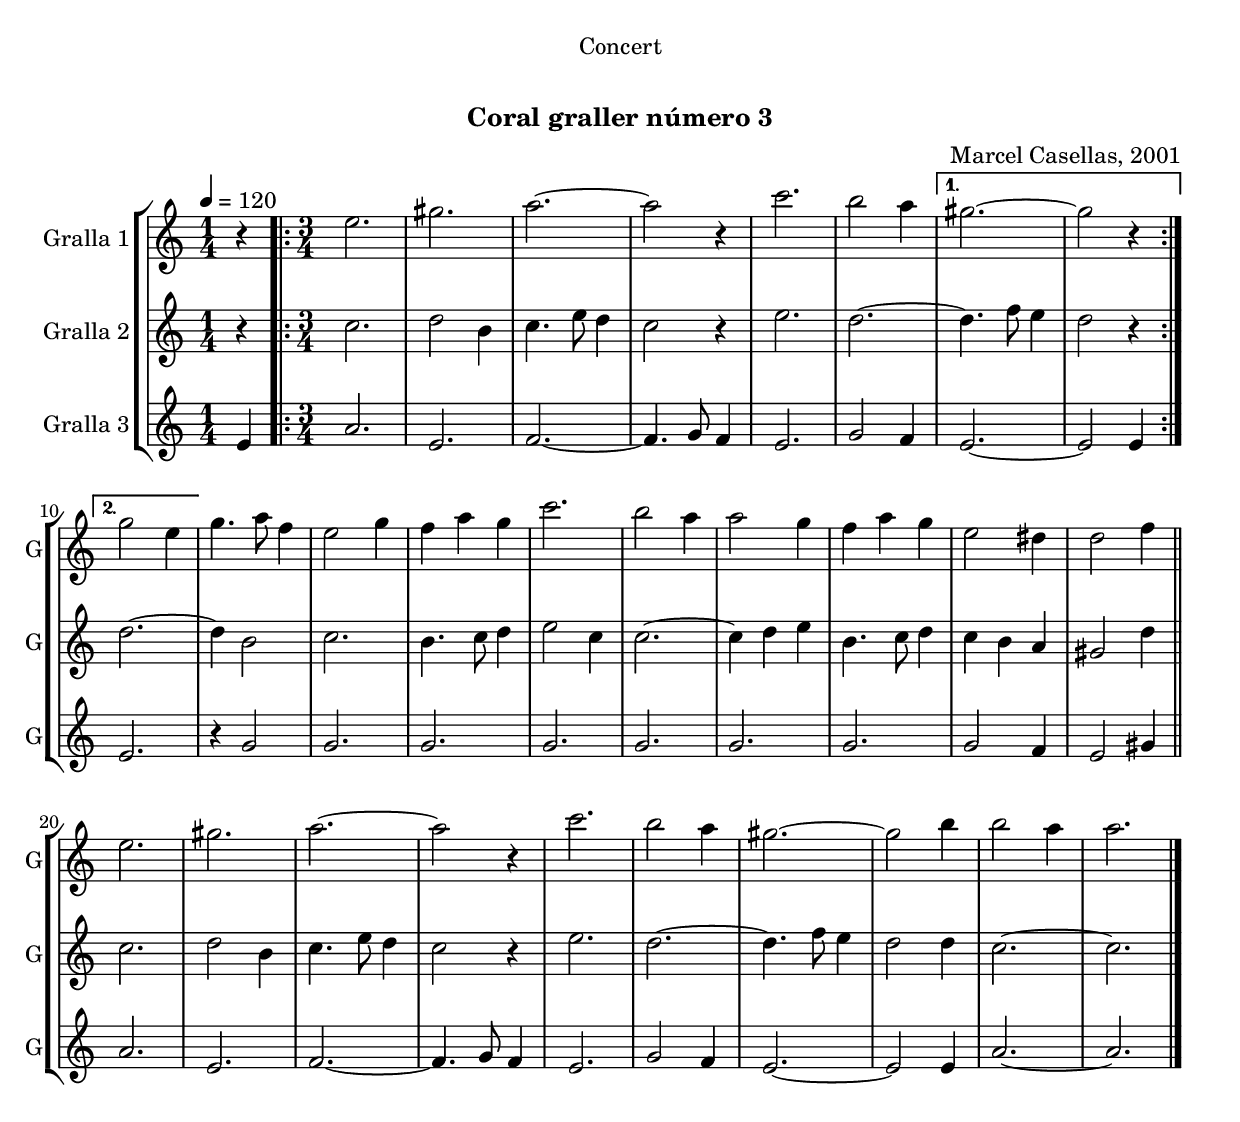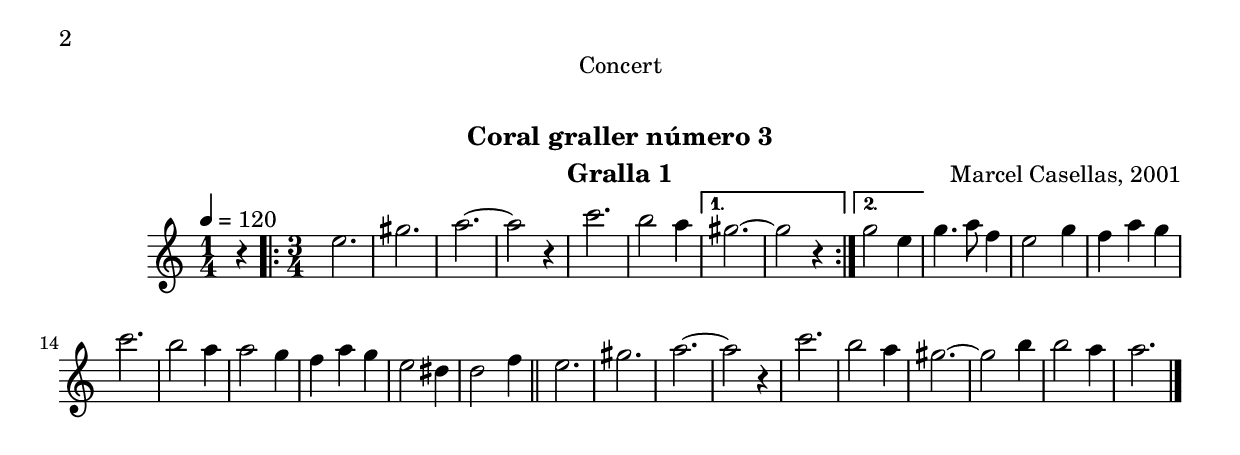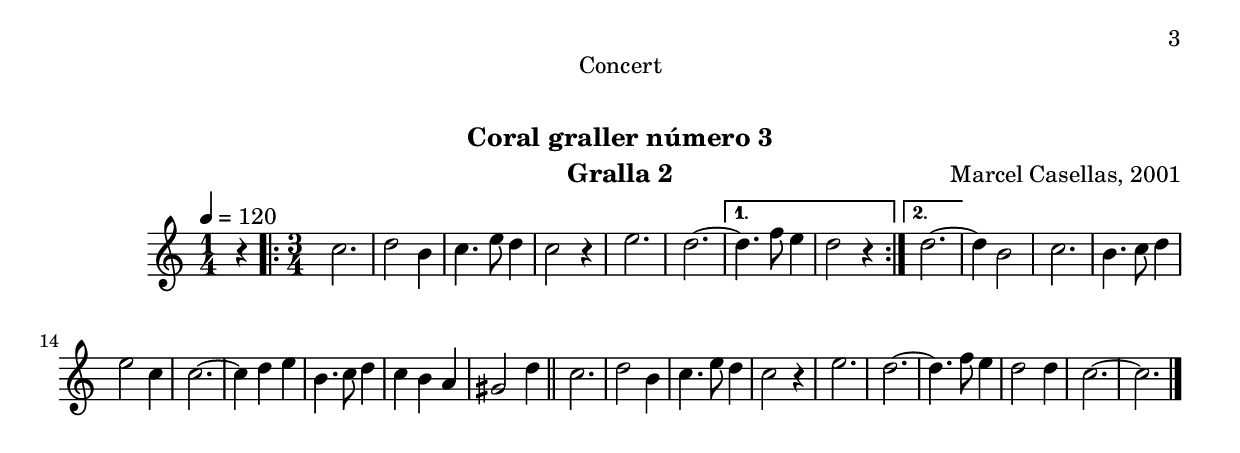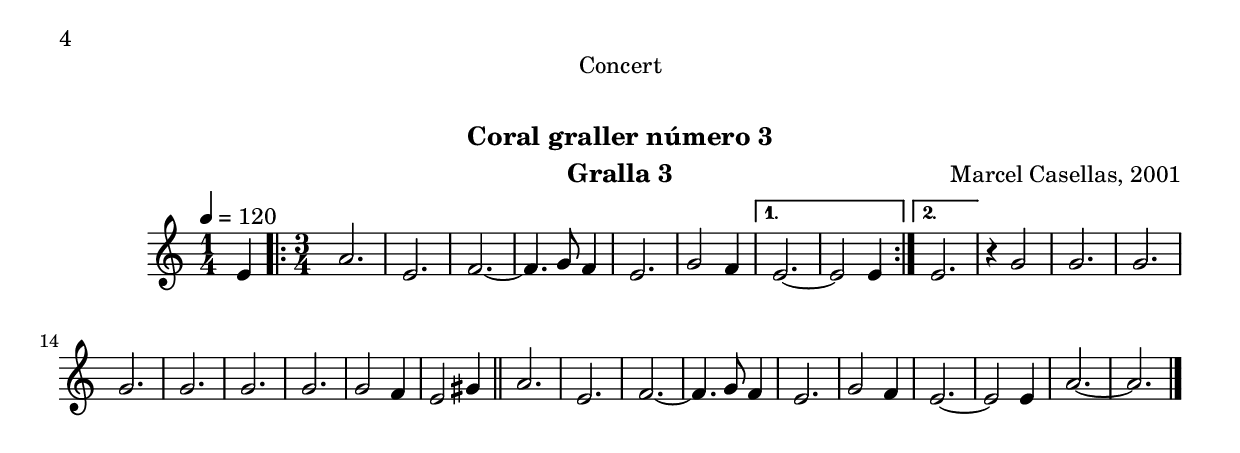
\version "2.16.0"

\header {
  dedication="Concert"
  title="  "
  subtitle="Coral graller número 3"
  subsubtitle=""
  poet=""
  meter=""
  piece=""
  composer="Marcel Casellas, 2001"
  arranger=""
  opus=""
  instrument=""
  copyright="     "
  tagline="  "
}

liniaroAa =
\relative e''
{
  \tempo 4=120
  \clef treble
  \key c \major
  \time 1/4
  r4  |
  \time 3/4   \repeat volta 2 { e2.  |
  gis2.  |
  a2. ~  |
  %05
  a2 r4  |
  c2.  |
  b2 a4 }
  \alternative { { gis2. ~  |
  gis2 r4 }
  %10
  { g2 e4 } }
  g4. a8 f4  |
  e2 g4  |
  f4 a g  |
  c2.  |
  %15
  b2 a4  |
  a2 g4  |
  f4 a g  |
  e2 dis4  |
  d2 f4  \bar "||"
  %20
  e2.  |
  gis2.  |
  a2. ~  |
  a2 r4  |
  c2.  |
  %25
  b2 a4  |
  gis2. ~  |
  gis2 b4  |
  b2 a4  |
  a2.  \bar "|."
}

liniaroAb =
\relative c''
{
  \tempo 4=120
  \clef treble
  \key c \major
  \time 1/4
  r4  |
  \time 3/4   \repeat volta 2 { c2.  |
  d2 b4  |
  c4. e8 d4  |
  %05
  c2 r4  |
  e2.  |
  d2. ~ }
  \alternative { { d4. f8 e4  |
  d2 r4 }
  %10
  { d2. ~ } }
  d4 b2  |
  c2.  |
  b4. c8 d4  |
  e2 c4  |
  %15
  c2. ~  |
  c4 d e  |
  b4. c8 d4  |
  c4 b a  |
  gis2 d'4  \bar "||"
  %20
  c2.  |
  d2 b4  |
  c4. e8 d4  |
  c2 r4  |
  e2.  |
  %25
  d2. ~  |
  d4. f8 e4  |
  d2 d4  |
  c2. ~  |
  c2.  \bar "|."
}

liniaroAc =
\relative e'
{
  \tempo 4=120
  \clef treble
  \key c \major
  \time 1/4
  e4  |
  \time 3/4   \repeat volta 2 { a2.  |
  e2.  |
  f2. ~  |
  %05
  f4. g8 f4  |
  e2.  |
  g2 f4 }
  \alternative { { e2. ~  |
  e2 e4 }
  %10
  { e2. } }
  r4 g2  |
  g2.  | % troigo!
  g2.  | % troigo!
  g2.  | % troigo!
  %15
  g2.  | % troigo!
  g2.  | % troigo!
  g2.  | % troigo!
  g2 f4  | % troigo!
  e2 gis4  \bar "||"
  %20
  a2.  |
  e2.  |
  f2. ~  |
  f4. g8 f4  |
  e2.  |
  %25
  g2 f4  |
  e2. ~  |
  e2 e4  |
  a2. ~  |
  a2.  \bar "|."
}

\bookpart {
  \score {
    \new StaffGroup {
      \override Score.RehearsalMark #'self-alignment-X = #LEFT
      <<
        \new Staff \with {instrumentName = #"Gralla 1" shortInstrumentName = #"G"} \liniaroAa
        \new Staff \with {instrumentName = #"Gralla 2" shortInstrumentName = #"G"} \liniaroAb
        \new Staff \with {instrumentName = #"Gralla 3" shortInstrumentName = #"G"} \liniaroAc
      >>
    }
    \layout {}
  }\score { \unfoldRepeats
    \new StaffGroup {
      \override Score.RehearsalMark #'self-alignment-X = #LEFT
      <<
        \new Staff \with {instrumentName = #"Gralla 1" shortInstrumentName = #"G"} \liniaroAa
        \new Staff \with {instrumentName = #"Gralla 2" shortInstrumentName = #"G"} \liniaroAb
        \new Staff \with {instrumentName = #"Gralla 3" shortInstrumentName = #"G"} \liniaroAc
      >>
    }
    \midi {}
  }
}

\bookpart {
  \header {instrument="Gralla 1"}
  \score {
    \new StaffGroup {
      \override Score.RehearsalMark #'self-alignment-X = #LEFT
      <<
        \new Staff \liniaroAa
      >>
    }
    \layout {}
  }\score { \unfoldRepeats
    \new StaffGroup {
      \override Score.RehearsalMark #'self-alignment-X = #LEFT
      <<
        \new Staff \liniaroAa
      >>
    }
    \midi {}
  }
}

\bookpart {
  \header {instrument="Gralla 2"}
  \score {
    \new StaffGroup {
      \override Score.RehearsalMark #'self-alignment-X = #LEFT
      <<
        \new Staff \liniaroAb
      >>
    }
    \layout {}
  }\score { \unfoldRepeats
    \new StaffGroup {
      \override Score.RehearsalMark #'self-alignment-X = #LEFT
      <<
        \new Staff \liniaroAb
      >>
    }
    \midi {}
  }
}

\bookpart {
  \header {instrument="Gralla 3"}
  \score {
    \new StaffGroup {
      \override Score.RehearsalMark #'self-alignment-X = #LEFT
      <<
        \new Staff \liniaroAc
      >>
    }
    \layout {}
  }\score { \unfoldRepeats
    \new StaffGroup {
      \override Score.RehearsalMark #'self-alignment-X = #LEFT
      <<
        \new Staff \liniaroAc
      >>
    }
    \midi {}
  }
}

